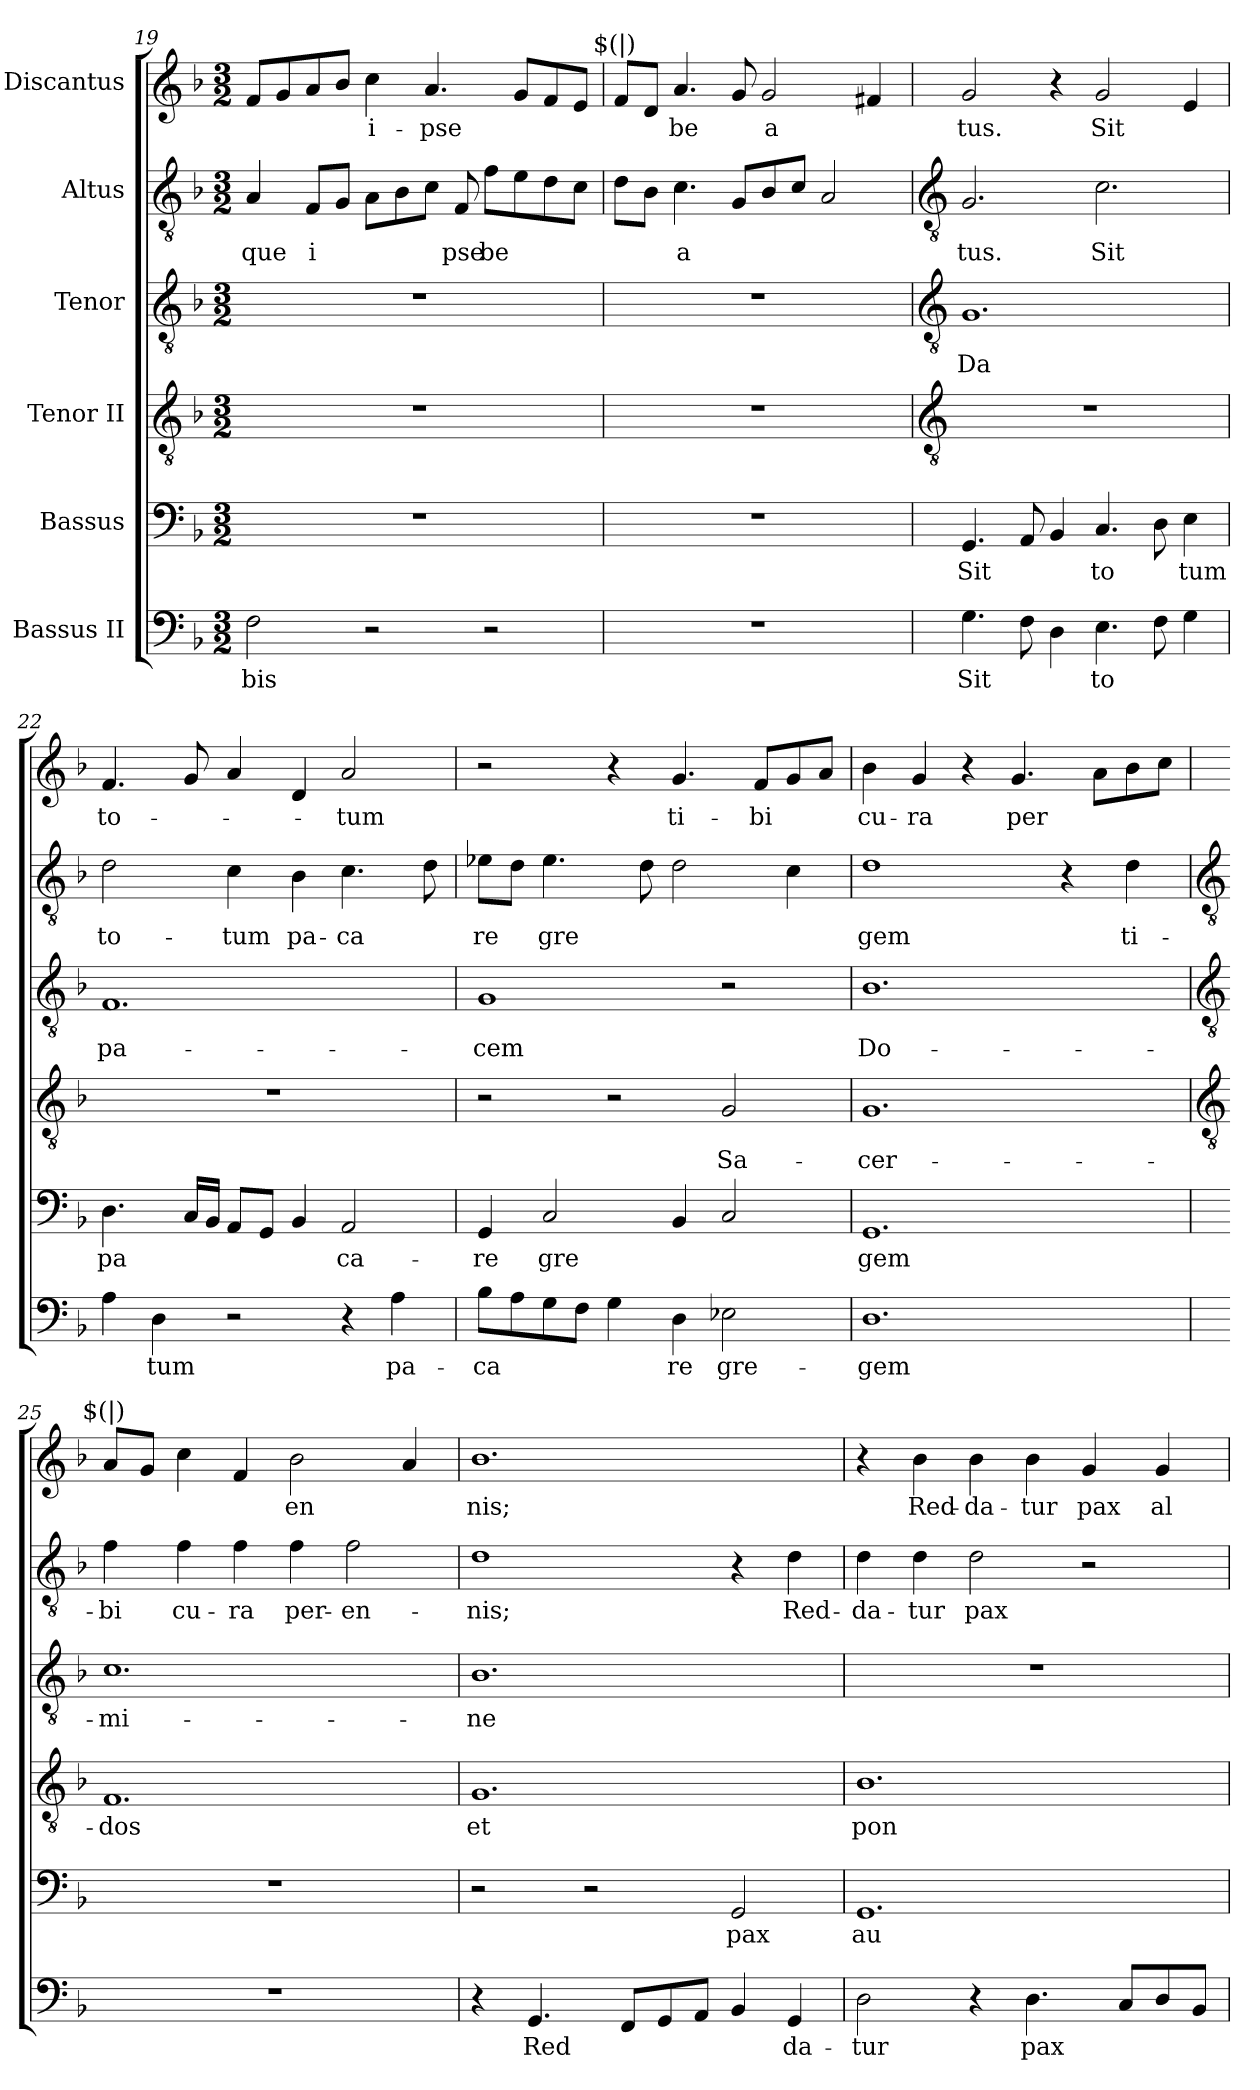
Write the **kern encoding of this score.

**kern	**text	**kern	**text	**kern	**text	**kern	**text	**kern	**text	**kern	**text
*part6	*part6	*part5	*part5	*part4	*part4	*part3	*part3	*part2	*part2	*part1	*part1
*staff6	*staff6	*staff5	*staff5	*staff4	*staff4	*staff3	*staff3	*staff2	*staff2	*staff1	*staff1
*I"Bassus II	*	*I"Bassus	*	*I"Tenor II	*	*I"Tenor	*	*I"Altus	*	*I"Discantus	*
*clefF4	*	*clefF4	*	*clefGv2	*	*clefGv2	*	*clefGv2	*	*clefG2	*
*k[b-]	*	*k[b-]	*	*k[b-]	*	*k[b-]	*	*k[b-]	*	*k[b-]	*
*F:	*	*F:	*	*F:	*	*F:	*	*F:	*	*F:	*
*M3/2	*	*M3/2	*	*M3/2	*	*M3/2	*	*M3/2	*	*M3/2	*
=19	=19	=19	=19	=19	=19	=19	=19	=19	=19	=19	=19
!	!LO:LY:b	!	!	!	!	!	!	!	!LO:LY:b	!	!
2F	-bis	1.r	.	1.r	.	1.r	.	4A	-que	8fL	.
.	.	.	.	.	.	.	.	.	.	8g	.
!	!	!	!	!	!	!	!	!	!LO:LY:b	!	!
.	.	.	.	.	.	.	.	8FL	i	8a	.
.	.	.	.	.	.	.	.	8GJ	.	8b-J	.
!	!	!	!	!	!	!	!	!	!	!	!LO:LY:b
2r	.	.	.	.	.	.	.	8AL	.	4cc	i-
.	.	.	.	.	.	.	.	8B-	.	.	.
!	!	!	!	!	!	!	!	!	!	!	!LO:LY:b
.	.	.	.	.	.	.	.	8cJ	.	4.a	-pse
!	!	!	!	!	!	!	!	!	!LO:LY:b	!	!
.	.	.	.	.	.	.	.	8F	pse	.	.
!	!	!	!	!	!	!	!	!	!LO:LY:b	!	!
2r	.	.	.	.	.	.	.	8fL	be	.	.
.	.	.	.	.	.	.	.	8e	.	8gL	.
.	.	.	.	.	.	.	.	8d	.	8f	.
.	.	.	.	.	.	.	.	8cJ	.	8eJ	.
=20	=20	=20	=20	=20	=20	=20	=20	=20	=20	=20	=20
!	!	!	!	!	!	!	!	!	!	!LO:TX:a:cj:t=$(|)	!
1.r	.	1.r	.	1.r	.	1.r	.	8dL	.	8fL	.
.	.	.	.	.	.	.	.	8B-J	.	8dJ	.
!	!	!	!	!	!	!	!	!	!LO:LY:b	!	!LO:LY:b
.	.	.	.	.	.	.	.	4.c	a	4.a	be
!	!	!	!	!	!	!	!	!	!	!	!LO:LY:b
.	.	.	.	.	.	.	.	8GL	.	8g	-
!	!	!	!	!	!	!	!	!	!	!	!LO:LY:b
.	.	.	.	.	.	.	.	8B-	.	2g	a
.	.	.	.	.	.	.	.	8cJ	.	.	.
.	.	.	.	.	.	.	.	2A	.	.	.
.	.	.	.	.	.	.	.	.	.	4f#	.
!!LO:LB:g=z
=21	=21	=21	=21	=21	=21	=21	=21	=21	=21	=21	=21
*	*	*	*	*clefGv2	*	*clefGv2	*	*clefGv2	*	*	*
!	!LO:LY:b	!	!LO:LY:b	!	!	!	!LO:LY:b	!	!LO:LY:b	!	!LO:LY:b
4.G	Sit	4.GG	Sit	1.r	.	1.G	Da	2.G	tus.	2g	tus.
8F	.	8AA	.	.	.	.	.	.	.	.	.
4D	.	4BB-	.	.	.	.	.	.	.	4r	.
!	!LO:LY:b	!	!LO:LY:b	!	!	!	!	!	!LO:LY:b	!	!LO:LY:b
4.E	to	4.C	to	.	.	.	.	2.c	Sit	2g	Sit
!	!	!	!LO:LY:b	!	!	!	!	!	!	!	!
8F	.	8D	-	.	.	.	.	.	.	.	.
!	!	!	!LO:LY:b	!	!	!	!	!	!	!	!
4G	.	4E	tum	.	.	.	.	.	.	4e	.
=22	=22	=22	=22	=22	=22	=22	=22	=22	=22	=22	=22
!	!LO:LY:b	!	!LO:LY:b	!	!	!	!LO:LY:b	!	!LO:LY:b	!	!LO:LY:b
4A	-	4.D	pa	1.r	.	1.F	pa-	2d	to-	4.f	to-
!	!LO:LY:b	!	!	!	!	!	!	!	!	!	!
4D	tum	.	.	.	.	.	.	.	.	.	.
.	.	16CLL	.	.	.	.	.	.	.	8g	.
.	.	16BB-JJ	.	.	.	.	.	.	.	.	.
!	!	!	!	!	!	!	!	!	!LO:LY:b	!	!
2r	.	8AAL	.	.	.	.	.	4c	-tum	4a	.
.	.	8GGJ	.	.	.	.	.	.	.	.	.
!	!	!	!	!	!	!	!	!	!LO:LY:b	!	!
.	.	4BB-	.	.	.	.	.	4B-	pa-	4d	.
!	!	!	!LO:LY:b	!	!	!	!	!	!LO:LY:b	!	!LO:LY:b
4r	.	2AA	ca-	.	.	.	.	4.c	-ca	2a	-tum
!	!LO:LY:b	!	!	!	!	!	!	!	!	!	!
4A	pa-	.	.	.	.	.	.	.	.	.	.
!	!	!	!	!	!	!	!	!	!LO:LY:b	!	!
.	.	.	.	.	.	.	.	8d	-	.	.
=23	=23	=23	=23	=23	=23	=23	=23	=23	=23	=23	=23
!	!LO:LY:b	!	!LO:LY:b	!	!	!	!LO:LY:b	!	!LO:LY:b	!	!
8B-L	-ca	4GG	-re	2r	.	1G	-cem	8e-XL	re	2r	.
8A	.	.	.	.	.	.	.	8dJ	.	.	.
!	!	!	!LO:LY:b	!	!	!	!	!	!LO:LY:b	!	!
8G	.	2C	gre-	.	.	.	.	4.e-	gre	.	.
8FJ	.	.	.	.	.	.	.	.	.	.	.
!	!LO:LY:b	!	!	!	!	!	!	!	!	!	!
4G	-	.	.	2r	.	.	.	.	.	4r	.
.	.	.	.	.	.	.	.	8d	.	.	.
!	!LO:LY:b	!	!	!	!	!	!	!	!	!	!LO:LY:b
4D	re	4BB-	.	.	.	.	.	2d	.	4.g	ti-
!	!LO:LY:b	!	!LO:LY:b	!	!LO:LY:b	!	!	!	!	!	!
2E-	gre-	2C	--	2G	Sa-	2r	.	.	.	.	.
!	!	!	!	!	!	!	!	!	!	!	!LO:LY:b
.	.	.	.	.	.	.	.	.	.	8fL	-bi
!	!	!	!	!	!	!	!	!	!LO:LY:b	!	!
.	.	.	.	.	.	.	.	4c	-	8g	.
.	.	.	.	.	.	.	.	.	.	8aJ	.
=24	=24	=24	=24	=24	=24	=24	=24	=24	=24	=24	=24
!	!LO:LY:b	!	!LO:LY:b	!	!LO:LY:b	!	!LO:LY:b	!	!LO:LY:b	!	!LO:LY:b
1.D	-gem	1.GG	gem	1.G	-cer-	1.B-	Do-	1d	gem	4b-	cu-
!	!	!	!	!	!	!	!	!	!	!	!LO:LY:b
.	.	.	.	.	.	.	.	.	.	4g	-ra
.	.	.	.	.	.	.	.	.	.	4r	.
!	!	!	!	!	!	!	!	!	!	!	!LO:LY:b
.	.	.	.	.	.	.	.	.	.	4.g	per
.	.	.	.	.	.	.	.	4r	.	.	.
.	.	.	.	.	.	.	.	.	.	8aL	.
!	!	!	!	!	!	!	!	!	!LO:LY:b	!	!
.	.	.	.	.	.	.	.	4d	ti-	8b-	.
.	.	.	.	.	.	.	.	.	.	8ccJ	.
!!LO:LB:g=z
=25	=25	=25	=25	=25	=25	=25	=25	=25	=25	=25	=25
*	*	*	*	*clefGv2	*	*clefGv2	*	*clefGv2	*	*	*
!	!	!	!	!	!	!	!	!	!	!LO:TX:a:cj:t=$(|)	!
!	!	!	!	!	!LO:LY:b	!	!LO:LY:b	!	!LO:LY:b	!	!
1.r	.	1.r	.	1.F	-dos	1.c	-mi-	4f	-bi	8aL	.
.	.	.	.	.	.	.	.	.	.	8gJ	.
!	!	!	!	!	!	!	!	!	!LO:LY:b	!	!
.	.	.	.	.	.	.	.	4f	cu-	4cc	.
!	!	!	!	!	!	!	!	!	!LO:LY:b	!	!
.	.	.	.	.	.	.	.	4f	-ra	4f	.
!	!	!	!	!	!	!	!	!	!LO:LY:b	!	!LO:LY:b
.	.	.	.	.	.	.	.	4f	per-	2b-	en
!	!	!	!	!	!	!	!	!	!LO:LY:b	!	!
.	.	.	.	.	.	.	.	2f	-en-	.	.
!	!	!	!	!	!	!	!	!	!	!	!LO:LY:b
.	.	.	.	.	.	.	.	.	.	4a	-
=26	=26	=26	=26	=26	=26	=26	=26	=26	=26	=26	=26
!	!	!	!	!	!LO:LY:b	!	!LO:LY:b	!	!LO:LY:b	!	!LO:LY:b
4r	.	2r	.	1.G	et	1.B-	-ne	1d	-nis;	1.b-	nis;
!	!LO:LY:b	!	!	!	!	!	!	!	!	!	!
4.GG	Red	.	.	.	.	.	.	.	.	.	.
.	.	2r	.	.	.	.	.	.	.	.	.
8FFL	.	.	.	.	.	.	.	.	.	.	.
8GG	.	.	.	.	.	.	.	.	.	.	.
8AAJ	.	.	.	.	.	.	.	.	.	.	.
!	!	!	!LO:LY:b	!	!	!	!	!	!	!	!
4BB-	.	2GG	pax	.	.	.	.	4r	.	.	.
!	!LO:LY:b	!	!	!	!	!	!	!	!LO:LY:b	!	!
4GG	da-	.	.	.	.	.	.	4d	Red-	.	.
=27	=27	=27	=27	=27	=27	=27	=27	=27	=27	=27	=27
!	!LO:LY:b	!	!LO:LY:b	!	!LO:LY:b	!	!	!	!LO:LY:b	!	!
2D	-tur	1.GG	au-	1.B-	pon-	1.r	.	4d	-da-	4r	.
!	!	!	!	!	!	!	!	!	!LO:LY:b	!	!LO:LY:b
.	.	.	.	.	.	.	.	4d	-tur	4b-	Red-
!	!	!	!	!	!	!	!	!	!LO:LY:b	!	!LO:LY:b
4r	.	.	.	.	.	.	.	2d	pax	4b-	-da-
!	!LO:LY:b	!	!	!	!	!	!	!	!	!	!LO:LY:b
4.D	pax	.	.	.	.	.	.	.	.	4b-	-tur
!	!	!	!	!	!	!	!	!	!	!	!LO:LY:b
.	.	.	.	.	.	.	.	2r	.	4g	pax
8CL	.	.	.	.	.	.	.	.	.	.	.
!	!	!	!	!	!	!	!	!	!	!	!LO:LY:b
8D	.	.	.	.	.	.	.	.	.	4g	al-
8BB-J	.	.	.	.	.	.	.	.	.	.	.
=	=	=	=	=	=	=	=	=	=	=	=
*-	*-	*-	*-	*-	*-	*-	*-	*-	*-	*-	*-
